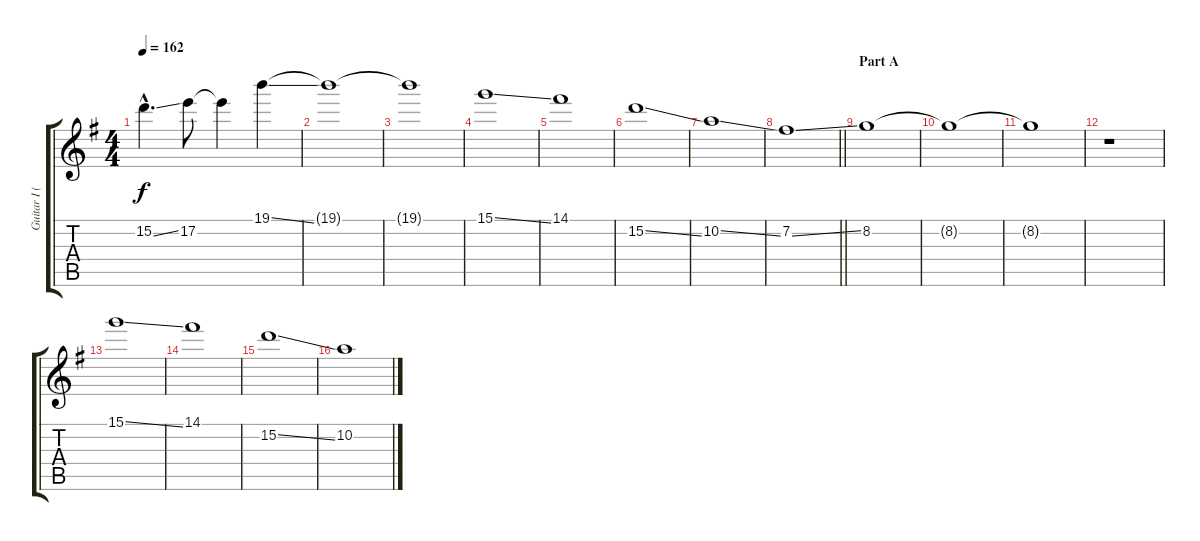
\track ("Guitar I (Sugizo)" "Guitar I (") {instrument distortionguitar}
\staff {score tabs}
\tuning (E4 B3 G3 D3 A2 E2) {hide}
\ts (4 4)
\tempo 162
\clef g2
\ks g
15.2{ss hac}.4{d dy f} 17.2.8 17.2{t}.4 19.1{ss}.4 |
19.1{t}.1 |
19.1{t}.1 |
15.1{ss}.1 |
14.1.1 |
15.2{ss}.1 |
10.2{ss}.1 |
\barLineRight lightlight
7.2{ss}.1 |
\section ("" "Part A")
8.2.1 |
8.2{t}.1 |
8.2{t}.1 |
r.1 |
15.1{ss}.1 |
14.1.1 |
15.2{ss}.1 |
10.2{ss}.1
